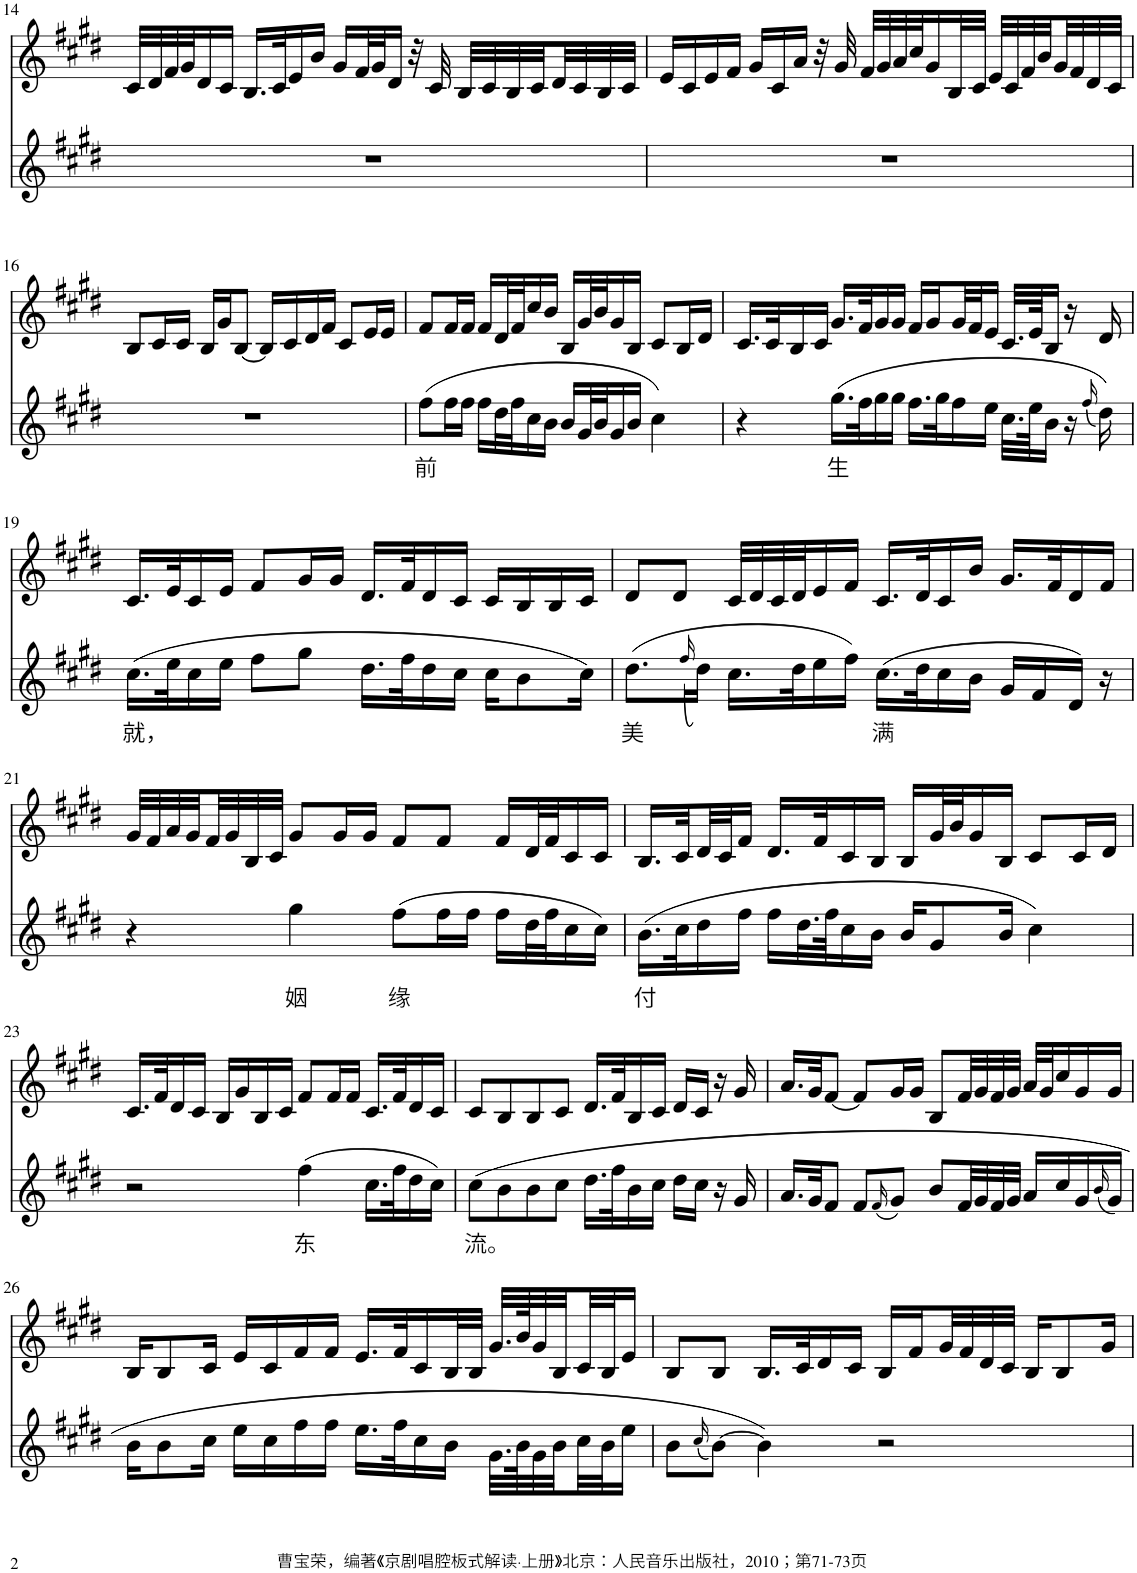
**kern	**text	**kern
*part2	*part2	*part1
*staff2	*staff2	*staff1
*I"Piano	*	*I"Piano
*I'Pno	*	*I'Pno
!!LO:PB:g=z
*clefG2	*	*clefG2
*k[f#c#g#d#]	*	*k[f#c#g#d#]
*M4/4	*	*M4/4
=14	=14	=14
1r	.	32c#/LLL
.	.	32d#/
.	.	32f#/
.	.	32g#/J
.	.	16d#/
.	.	16c#/JJ
.	.	16.B/LL
.	.	32c#/K
.	.	16e/
.	.	16b/JJ
.	.	16g#/LL
.	.	32f#/L
.	.	32g#/J
.	.	16d#/JJ
.	.	32r
.	.	32c#/
.	.	32B/LLL
.	.	32c#/
.	.	32B/
.	.	32c#/
.	.	32d#/
.	.	32c#/
.	.	32B/
.	.	32c#/JJJ
=15	=15	=15
1r	.	16e/LL
.	.	16c#/
.	.	16e/
.	.	16f#/JJ
.	.	16g#/LL
.	.	16c#/
.	.	16a/JJ
.	.	32r
.	.	32g#/
.	.	32f#/LLL
.	.	32g#/
.	.	32a/
.	.	32cc#/J
.	.	16g#/
.	.	32B/L
.	.	32c#/JJJ
.	.	32e/LLL
.	.	32c#/
.	.	32f#/
.	.	32b/
.	.	32g#/
.	.	32f#/
.	.	32d#/
.	.	32c#/JJJ
!!LO:LB:g=z
=16	=16	=16
1r	.	8B/L
.	.	16c#/L
.	.	16c#/JJ
.	.	16B/LL
.	.	16g#/J
.	.	[8B/J
.	.	16B/LL]
.	.	16c#/
.	.	16d#/
.	.	16f#/JJ
.	.	8c#/L
.	.	16e/L
.	.	16e/JJ
=17	=17	=17
!	!LO:LY:b	!
(8ff#\L	前	8f#/L
16ff#\L	.	16f#/L
16ff#\JJ	.	16f#/JJ
16ff#\LL	.	16f#/LL
32dd#\L	.	32d#/L
32ff#\J	.	32f#/J
16cc#\	.	16cc#/
16b\JJ	.	16b/JJ
16b/LL	.	16B/LL
32g#/L	.	32g#/L
32b/J	.	32b/J
16g#/	.	16g#/
16b/JJ	.	16B/JJ
4cc#\)	.	8c#/L
.	.	16B/L
.	.	16d#/JJ
=18	=18	=18
4r	.	16.c#/LL
.	.	32c#/K
.	.	16B/
.	.	16c#/JJ
!	!LO:LY:b	!
(16.gg#\LL	生	16.g#/LL
32ff#\K	.	32f#/K
16gg#\	.	16g#/
16gg#\JJ	.	16g#/JJ
16.ff#\LL	.	16f#/LL
.	.	16g#/
32gg#\K	.	.
16ff#\	.	32g#/L
.	.	32f#/J
16ee\JJ	.	16e/JJ
32.cc#\LLL	.	32.c#/LLL
64ee\JK	.	64e/JK
16b\JJ	.	16B/JJ
16r	.	16r
(16qff#/	.	.
16dd#\))	.	16d#/
!!LO:LB:g=z
=19	=19	=19
!	!LO:LY:b	!
(16.cc#\LL	就，	16.c#/LL
32ee\K	.	32e/K
16cc#\	.	16c#/
16ee\JJ	.	16e/JJ
8ff#\L	.	8f#/L
8gg#\J	.	16g#/L
.	.	16g#/JJ
16.dd#\LL	.	16.d#/LL
32ff#\K	.	32f#/K
16dd#\	.	16d#/
16cc#\JJ	.	16c#/JJ
16cc#\KL	.	16c#/LL
8b\	.	16B/
.	.	16B/
16cc#\Jk)	.	16c#/JJ
=20	=20	=20
!	!LO:LY:b	!
(8.dd#\L	美	8d#/L
.	.	8d#/J
(16qff#/	.	.
16dd#\Jk)	.	.
16.cc#\LL	.	32c#/LLL
.	.	32d#/
.	.	32c#/
32dd#\K	.	32d#/J
16ee\	.	16e/
16ff#\JJ)	.	16f#/JJ
!	!LO:LY:b	!
(16.cc#\LL	满	16.c#/LL
32dd#\K	.	32d#/K
16cc#\	.	16c#/
16b\JJ	.	16b/JJ
16g#/LL	.	16.g#/LL
16f#/	.	.
.	.	32f#/K
16d#/JJ)	.	16d#/
16r	.	16f#/JJ
!!LO:LB:g=z
=21	=21	=21
4r	.	32g#/LLL
.	.	32f#/
.	.	32a/
.	.	32g#/
.	.	32f#/
.	.	32g#/
.	.	32B/
.	.	32c#/JJJ
!	!LO:LY:b	!
4gg#\	姻	8g#/L
.	.	16g#/L
.	.	16g#/JJ
!	!LO:LY:b	!
(8ff#\L	缘	8f#/L
16ff#\L	.	8f#/J
16ff#\JJ	.	.
16ff#\LL	.	16f#/LL
32dd#\L	.	32d#/L
32ff#\J	.	32f#/J
16cc#\	.	16c#/
16cc#\JJ)	.	16c#/JJ
=22	=22	=22
!	!LO:LY:b	!
(16.b\LL	付	16.B/LL
32cc#\K	.	32c#/L
16dd#\	.	32d#/
.	.	32c#/J
16ff#\JJ	.	16f#/JJ
16ff#\LL	.	16.d#/LL
32.dd#\L	.	.
.	.	32f#/K
64ff#\JK	.	.
16cc#\	.	16c#/
16b\JJ	.	16B/JJ
16b/KL	.	16B/LL
8g#/	.	32g#/L
.	.	32b/J
.	.	16g#/
16b/Jk	.	16B/JJ
4cc#\)	.	8c#/L
.	.	16c#/L
.	.	16d#/JJ
!!LO:LB:g=z
=23	=23	=23
2r	.	16.c#/LL
.	.	32f#/K
.	.	16d#/
.	.	16c#/JJ
.	.	16B/LL
.	.	16g#/
.	.	16B/
.	.	16c#/JJ
!	!LO:LY:b	!
(4ff#\	东	8f#/L
.	.	16f#/L
.	.	16f#/JJ
16.cc#\LL	.	16.c#/LL
32ff#\K	.	32f#/K
16dd#\	.	16d#/
16cc#\JJ)	.	16c#/JJ
=24	=24	=24
!	!LO:LY:b	!
(8cc#\L	流。	8c#/L
8b\	.	8B/
8b\	.	8B/
8cc#\J	.	8c#/J
16.dd#\LL	.	16.d#/LL
32ff#\K	.	32f#/K
16b\	.	16B/
16cc#\JJ	.	16c#/JJ
16dd#\LL	.	16d#/LL
16cc#\JJ	.	16c#/JJ
16r	.	16r
16g#/	.	16g#/
=25	=25	=25
16.a/LL	.	16.a/LL
32g#/JK	.	32g#/JK
8f#/J	.	[8f#/J
8f#/L	.	8f#/L]
(16qf#/	.	.
8g#/J)	.	16g#/L
.	.	16g#/JJ
8b/L	.	8B/L
32f#/LL	.	32f#/LL
32g#/	.	32g#/
32f#/	.	32f#/
32g#/JJJ	.	32g#/JJJ
16a/LL	.	32a/LLL
.	.	32g#/J
16cc#/	.	16cc#/
16g#/	.	16g#/
(16qb/	.	.
16g#/JJ)	.	16g#/JJ
!!LO:LB:g=z
=26	=26	=26
16b\KL	.	16B/KL
8b\	.	8B/
16cc#\Jk	.	16c#/Jk
16ee\LL	.	16e/LL
16cc#\	.	16c#/
16ff#\	.	16f#/
16ff#\JJ	.	16f#/JJ
16.ee\LL	.	16.e/LL
32ff#\K	.	32f#/K
16cc#\	.	16c#/
16b\JJ	.	32B/L
.	.	32B/JJJ
32.g#\LLL	.	32.g#/LLL
64b\K	.	64b/K
32g#\	.	32g#/
32b\	.	32B/
32cc#\	.	32c#/
32b\J	.	32B/J
16ee\JJ	.	16e/JJ
=27	=27	=27
8b\L	.	8B/L
(16qcc#/	.	.
[8b\J)	.	8B/J
4b\])	.	16.B/LL
.	.	32c#/K
.	.	16d#/
.	.	16c#/JJ
2r	.	16B/LL
.	.	16f#/
.	.	32g#/L
.	.	32f#/
.	.	32d#/
.	.	32c#/JJJ
.	.	16B/KL
.	.	8B/
.	.	16g#/Jk
=	=	=
*-	*-	*-
